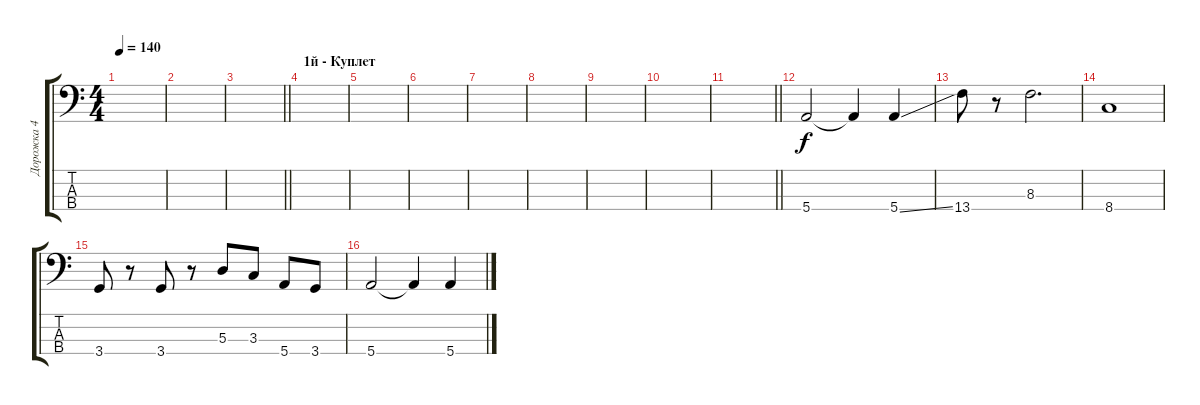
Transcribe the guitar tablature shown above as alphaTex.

\track ("Дорожка 4" "Дорожка 4") {instrument electricbassfinger}
\staff {score tabs}
\tuning (G2 D2 A1 E1) {hide}
\ts (4 4)
\tempo 140
\clef f4
\ks c
|
|
\barLineRight lightlight
|
\section ("" "1й - Куплет")
|
|
|
|
|
|
|
\barLineRight lightlight
|
5.4.2 5.4{t}.4 5.4{ss}.4 |
13.4.8 r.8 8.3.2{d} |
8.4.1 |
3.4.8 r.8 3.4.8 r.8 5.3.8 3.3.8 5.4.8 3.4.8 |
5.4.2 5.4{t}.4 5.4{ss}.4
